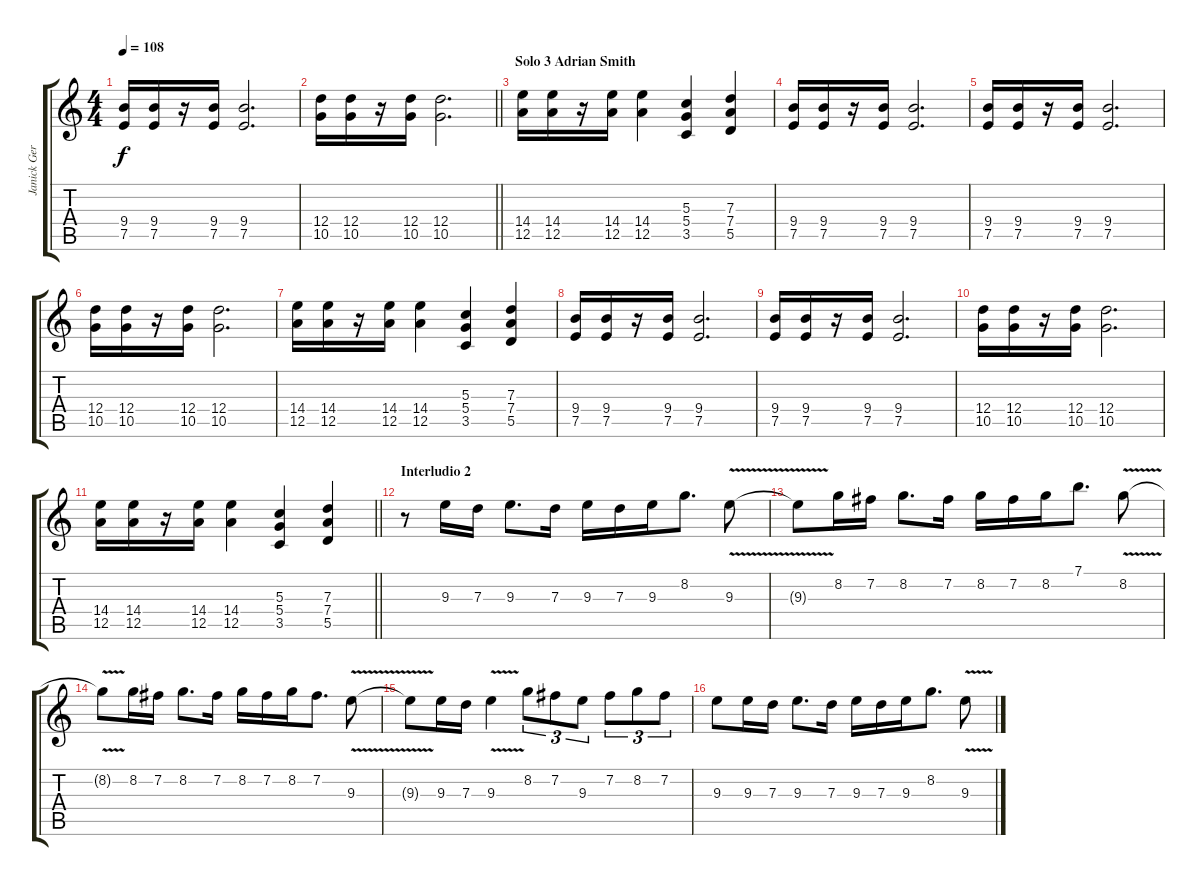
\track ("Janick Gers" "Janick Ger") {instrument overdrivenguitar}
\staff {score tabs}
\tuning (E4 B3 G3 D3 A2 E2) {hide}
\ts (4 4)
\tempo 108
\clef g2
\ks c
(9.4 7.5).16{dy f} (9.4 7.5).16 r.16 (9.4 7.5).16 (9.4 7.5).2{d} |
\barLineRight lightlight
(12.4 10.5).16 (12.4 10.5).16 r.16 (12.4 10.5).16 (12.4 10.5).2{d} |
\section ("" "Solo 3 Adrian Smith")
(14.4 12.5).16 (14.4 12.5).16 r.16 (14.4 12.5).16 (14.4 12.5).4 (5.3 5.4 3.5).4 (7.3 7.4 5.5).4 |
(9.4 7.5).16 (9.4 7.5).16 r.16 (9.4 7.5).16 (9.4 7.5).2{d} |
(9.4 7.5).16 (9.4 7.5).16 r.16 (9.4 7.5).16 (9.4 7.5).2{d} |
(12.4 10.5).16 (12.4 10.5).16 r.16 (12.4 10.5).16 (12.4 10.5).2{d} |
(14.4 12.5).16 (14.4 12.5).16 r.16 (14.4 12.5).16 (14.4 12.5).4 (5.3 5.4 3.5).4 (7.3 7.4 5.5).4 |
(9.4 7.5).16 (9.4 7.5).16 r.16 (9.4 7.5).16 (9.4 7.5).2{d} |
(9.4 7.5).16 (9.4 7.5).16 r.16 (9.4 7.5).16 (9.4 7.5).2{d} |
(12.4 10.5).16 (12.4 10.5).16 r.16 (12.4 10.5).16 (12.4 10.5).2{d} |
\barLineRight lightlight
(14.4 12.5).16 (14.4 12.5).16 r.16 (14.4 12.5).16 (14.4 12.5).4 (5.3 5.4 3.5).4 (7.3 7.4 5.5).4 |
\section ("" "Interludio 2")
r.8 9.3.16 7.3.16 9.3.8{d} 7.3.16 9.3.16 7.3.16 9.3.16 8.2.8{d} 9.3{v}.8 |
9.3{t}.8 8.2.16 7.2.16 8.2.8{d} 7.2.16 8.2.16 7.2.16 8.2.16 7.1.8{d} 8.2{v}.8 |
8.2{t}.8 8.2.16 7.2.16 8.2.8{d} 7.2.16 8.2.16 7.2.16 8.2.16 7.2.8{d} 9.3{v}.8 |
9.3{t}.8 9.3.16 7.3.16 9.3{v}.4 8.2.8{tu (3 2)} 7.2.8{tu (3 2)} 9.3.8{tu (3 2)} 7.2.8{tu (3 2)} 8.2.8{tu (3 2)} 7.2.8{tu (3 2)} |
9.3.8 9.3.16 7.3.16 9.3.8{d} 7.3.16 9.3.16 7.3.16 9.3.16 8.2.8{d} 9.3{v}.8
